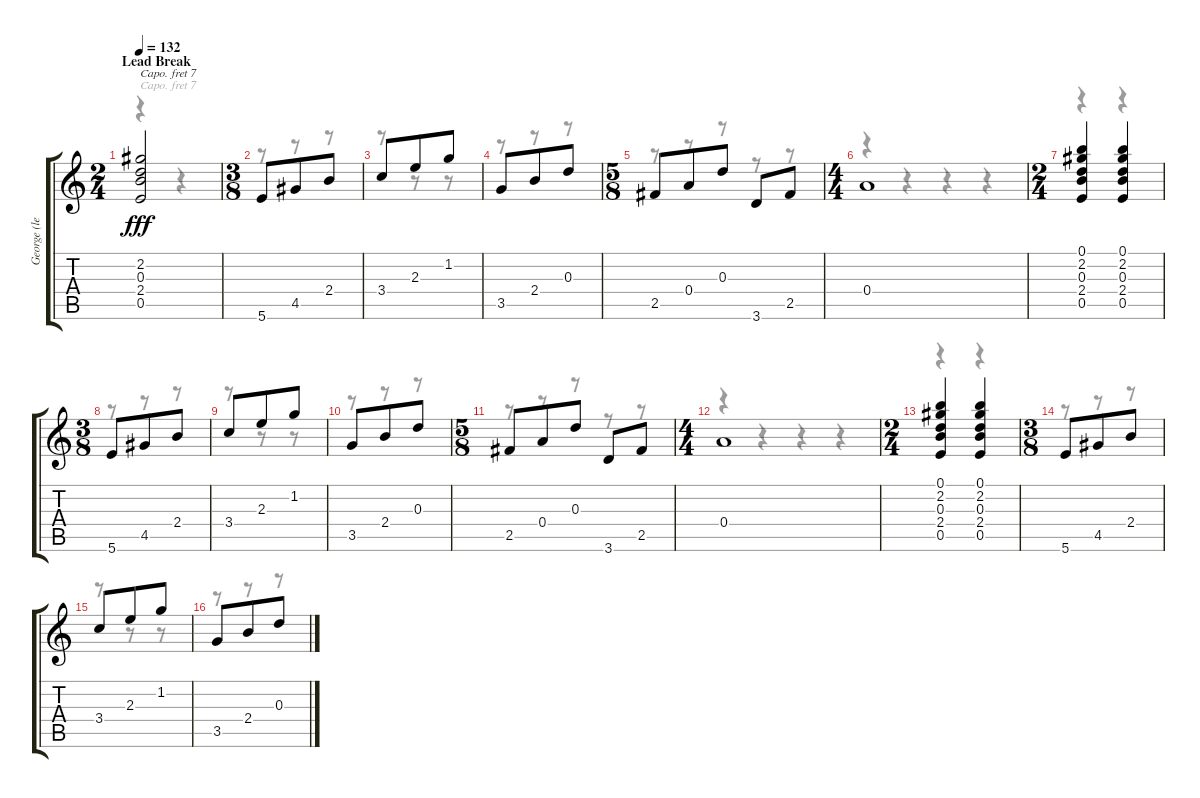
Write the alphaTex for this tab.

\track ("George (lead gtr.)" "George (le") {instrument electricguitarclean}
\staff {score tabs}
\capo 7
\tuning (E4 B3 G3 D3 A2 E2) {hide}
\voice
\ts (2 4)
\section ("" "Lead Break")
\tempo 132
\clef g2
\ks c
(2.2 0.3 2.4 0.5).2{dy fff} |
\ts (3 8)
5.6.8 4.5.8 2.4.8 |
3.4.8 2.3.8 1.2.8 |
3.5.8 2.4.8 0.3.8 |
\ts (5 8)
2.5.8 0.4.8 0.3.8 3.6.8 2.5.8 |
\ts (4 4)
0.4.1 |
\ts (2 4)
(0.1 2.2 0.3 2.4 0.5).4 (0.1 2.2 0.3 2.4 0.5).4 |
\ts (3 8)
5.6.8 4.5.8 2.4.8 |
3.4.8 2.3.8 1.2.8 |
3.5.8 2.4.8 0.3.8 |
\ts (5 8)
2.5.8 0.4.8 0.3.8 3.6.8 2.5.8 |
\ts (4 4)
0.4.1 |
\ts (2 4)
(0.1 2.2 0.3 2.4 0.5).4 (0.1 2.2 0.3 2.4 0.5).4 |
\ts (3 8)
5.6.8 4.5.8 2.4.8 |
3.4.8 2.3.8 1.2.8 |
3.5.8 2.4.8 0.3.8
\voice
\clef g2
\ottava regular
\simile none
\ks c
r.4{dy f} r.4 |
r.8 r.8 r.8 |
r.8 r.8 r.8 |
r.8 r.8 r.8 |
r.8 r.8 r.8 r.8 r.8 |
r.4 r.4 r.4 r.4 |
r.4 r.4 |
r.8 r.8 r.8 |
r.8 r.8 r.8 |
r.8 r.8 r.8 |
r.8 r.8 r.8 r.8 r.8 |
r.4 r.4 r.4 r.4 |
r.4 r.4 |
r.8 r.8 r.8 |
r.8 r.8 r.8 |
r.8 r.8 r.8
